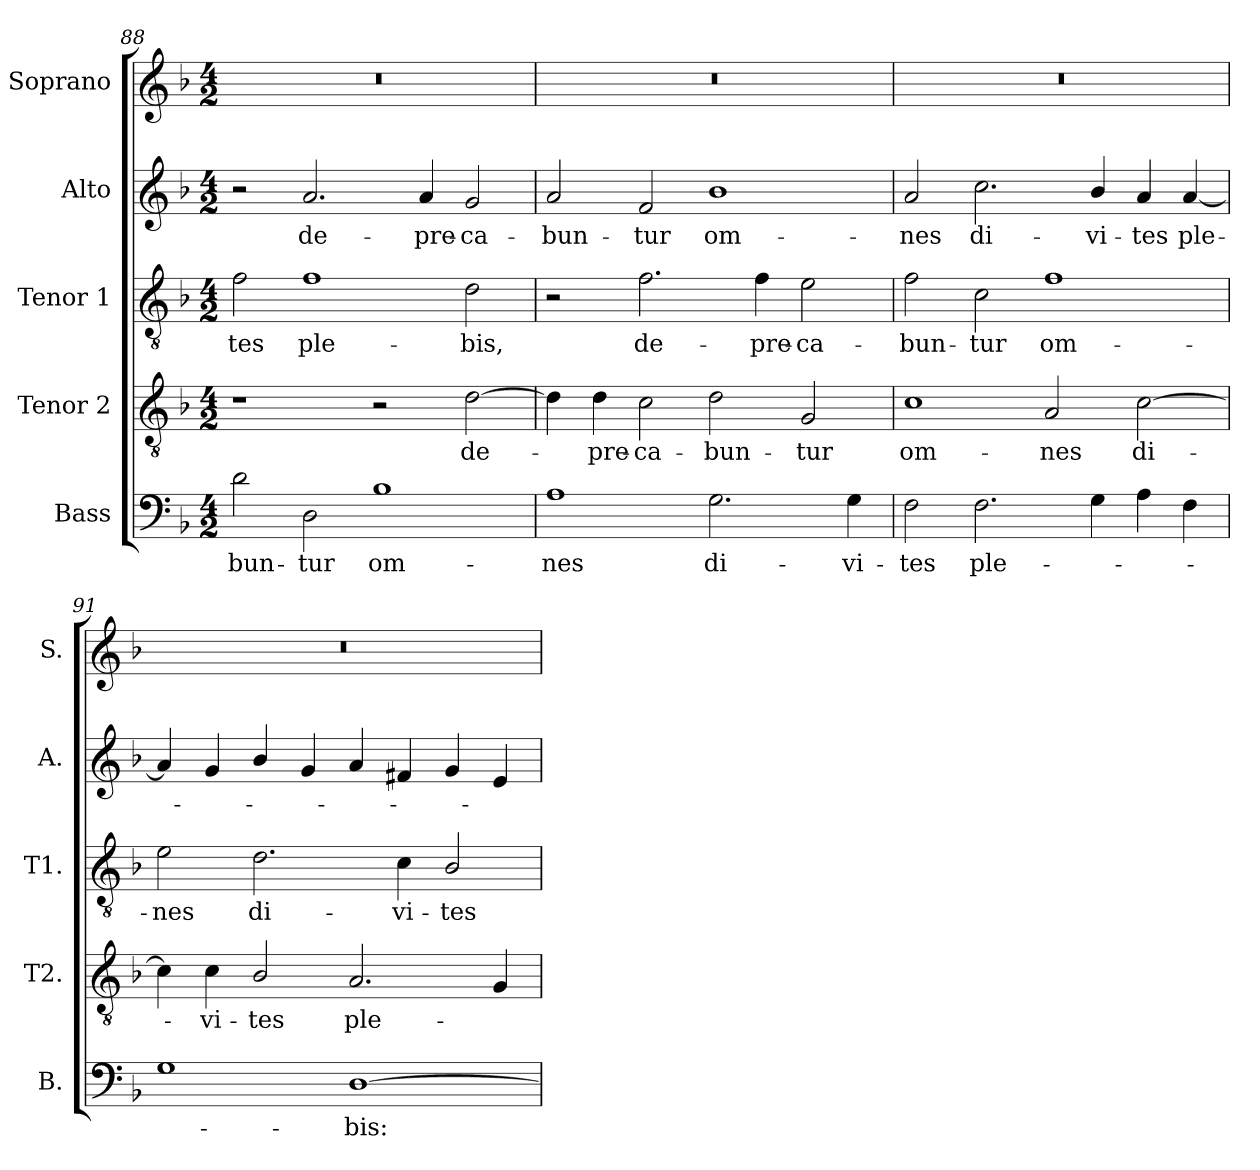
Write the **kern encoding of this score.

**kern	**text	**kern	**text	**kern	**text	**kern	**text	**kern
*part5	*part5	*part4	*part4	*part3	*part3	*part2	*part2	*part1
*staff5	*staff5	*staff4	*staff4	*staff3	*staff3	*staff2	*staff2	*staff1
*I"Bass	*	*I"Tenor 2	*	*I"Tenor 1	*	*I"Alto	*	*I"Soprano
*I'B.	*	*I'T2.	*	*I'T1.	*	*I'A.	*	*I'S.
*clefF4	*	*clefGv2	*	*clefGv2	*	*clefG2	*	*clefG2
*	*	*ITrd7c12	*	*ITrd7c12	*	*	*	*
*k[b-]	*	*k[b-]	*	*k[b-]	*	*k[b-]	*	*k[b-]
*F:	*	*F:	*	*F:	*	*F:	*	*F:
*M4/2	*	*M4/2	*	*M4/2	*	*M4/2	*	*M4/2
=88	=88	=88	=88	=88	=88	=88	=88	=88
!	!LO:LY:b:color=#000000	!	!	!	!	!	!	!
!	!	!	!	!	!LO:LY:b:color=#000000	!	!	!LO:N:vis=1
2di\	-bun-	1r	.	2Fi\	-tes	2r	.	0r
!	!LO:LY:b:color=#000000	!	!	!	!	!	!	!
!	!	!	!	!	!LO:LY:b:color=#000000	!	!	!
!	!	!	!	!	!	!	!LO:LY:b:color=#000000	!
2Di\	-tur	.	.	1Fi	ple-	2.ai/	de-	.
!	!LO:LY:b:color=#000000	!	!	!	!	!	!	!
1B-i	om-	2r	.	.	.	.	.	.
!	!	!	!	!	!	!	!LO:LY:b:color=#000000	!
.	.	.	.	.	.	4ai/	-pre-	.
!	!	!	!LO:LY:b:color=#000000	!	!	!	!	!
!	!	!	!	!	!LO:LY:b:color=#000000	!	!	!
!	!	!	!	!	!	!	!LO:LY:b:color=#000000	!
.	.	[2Di\	de-	2Di\	-bis,	2gi/	-ca-	.
=89	=89	=89	=89	=89	=89	=89	=89	=89
!	!LO:LY:b:color=#000000	!	!	!	!	!	!	!
!	!	!	!	!	!	!	!LO:LY:b:color=#000000	!LO:N:vis=1
1Ai	-nes	4Di\]	.	2r	.	2ai/	-bun-	0r
!	!	!	!LO:LY:b:color=#000000	!	!	!	!	!
.	.	4Di\	-pre-	.	.	.	.	.
!	!	!	!LO:LY:b:color=#000000	!	!	!	!	!
!	!	!	!	!	!LO:LY:b:color=#000000	!	!	!
!	!	!	!	!	!	!	!LO:LY:b:color=#000000	!
.	.	2Ci\	-ca-	2.Fi\	de-	2fi/	-tur	.
!	!LO:LY:b:color=#000000	!	!	!	!	!	!	!
!	!	!	!LO:LY:b:color=#000000	!	!	!	!	!
!	!	!	!	!	!	!	!LO:LY:b:color=#000000	!
2.Gi\	di-	2Di\	-bun-	.	.	1b-i	om-	.
!	!	!	!	!	!LO:LY:b:color=#000000	!	!	!
.	.	.	.	4Fi\	-pre-	.	.	.
!	!	!	!LO:LY:b:color=#000000	!	!	!	!	!
!	!	!	!	!	!LO:LY:b:color=#000000	!	!	!
.	.	2GGi/	-tur	2Ei\	-ca-	.	.	.
!	!LO:LY:b:color=#000000	!	!	!	!	!	!	!
4Gi\	-vi-	.	.	.	.	.	.	.
=90	=90	=90	=90	=90	=90	=90	=90	=90
!	!LO:LY:b:color=#000000	!	!	!	!	!	!	!
!	!	!	!LO:LY:b:color=#000000	!	!	!	!	!
!	!	!	!	!	!LO:LY:b:color=#000000	!	!	!
!	!	!	!	!	!	!	!LO:LY:b:color=#000000	!LO:N:vis=1
2Fi\	-tes	1Ci	om-	2Fi\	-bun-	2ai/	-nes	0r
!	!LO:LY:b:color=#000000	!	!	!	!	!	!	!
!	!	!	!	!	!LO:LY:b:color=#000000	!	!	!
!	!	!	!	!	!	!	!LO:LY:b:color=#000000	!
2.Fi\	ple-	.	.	2Ci\	-tur	2.cci\	di-	.
!	!	!	!LO:LY:b:color=#000000	!	!	!	!	!
!	!	!	!	!	!LO:LY:b:color=#000000	!	!	!
.	.	2AAi/	-nes	1Fi	om-	.	.	.
!	!	!	!	!	!	!	!LO:LY:b:color=#000000	!
4Gi\	.	.	.	.	.	4b-i/	-vi-	.
!	!	!	!LO:LY:b:color=#000000	!	!	!	!	!
!	!	!	!	!	!	!	!LO:LY:b:color=#000000	!
4Ai\	.	[2Ci\	di-	.	.	4ai/	-tes	.
!	!	!	!	!	!	!	!LO:LY:b:color=#000000	!
4Fi\	.	.	.	.	.	[4ai/	ple-	.
=91	=91	=91	=91	=91	=91	=91	=91	=91
!	!	!	!	!	!LO:LY:b:color=#000000	!	!	!LO:N:vis=1
1Gi	.	4Ci\]	.	2Ei\	-nes	4ai/]	.	0r
!	!	!	!LO:LY:b:color=#000000	!	!	!	!	!
.	.	4Ci\	-vi-	.	.	4gi/	.	.
!	!	!	!LO:LY:b:color=#000000	!	!	!	!	!
!	!	!	!	!	!LO:LY:b:color=#000000	!	!	!
.	.	2BB-i/	-tes	2.Di\	di-	4b-i/	.	.
.	.	.	.	.	.	4gi/	.	.
!	!LO:LY:b:color=#000000	!	!	!	!	!	!	!
!	!	!	!LO:LY:b:color=#000000	!	!	!	!	!
[1Di	-bis:	2.AAi/	ple-	.	.	4ai/	.	.
!	!	!	!	!	!LO:LY:b:color=#000000	!	!	!
.	.	.	.	4Ci\	-vi-	4f#Xi/	.	.
!	!	!	!	!	!LO:LY:b:color=#000000	!	!	!
.	.	.	.	2BB-i/	-tes	4gi/	.	.
.	.	4GGi/	.	.	.	4ei/	.	.
=	=	=	=	=	=	=	=	=
*-	*-	*-	*-	*-	*-	*-	*-	*-
